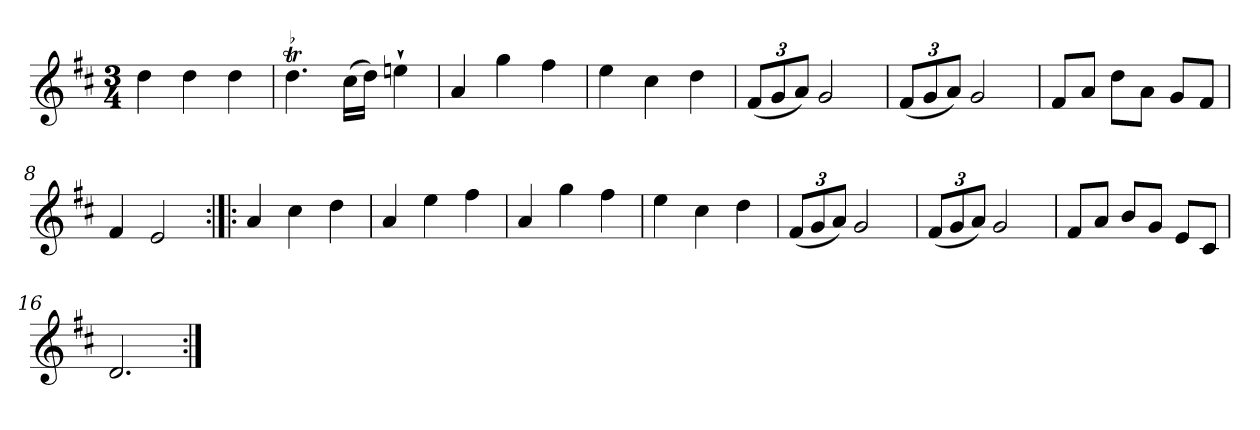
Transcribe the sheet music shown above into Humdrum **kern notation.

**kern
*part1
*staff1
*clefG2
*k[f#c#]
*D:
*M3/4
*MM120
=1
4dd
4dd
4dd
=2
!LO:TR:acc=-
4.ddt
(16cc#\LL
16dd\JJ)
4een`
=3
4a
4gg
4ff#
=4
4ee
4cc#
4dd
=5
(12f#/L
12g/
12a/J)
2g
=6
(12f#/L
12g/
12a/J)
2g
=7
8f#/L
8a/J
8dd\L
8a\J
8g/L
8f#/J
=8
4f#
2e
=9:|!|:
4a
4cc#
4dd
=10
4a
4ee
4ff#
=11
4a
4gg
4ff#
=12
4ee
4cc#
4dd
=13
(12f#/L
12g/
12a/J)
2g
=14
(12f#/L
12g/
12a/J)
2g
=15
8f#/L
8a/J
8b/L
8g/J
8e/L
8c#/J
=16
2.d
=:|!
*-
